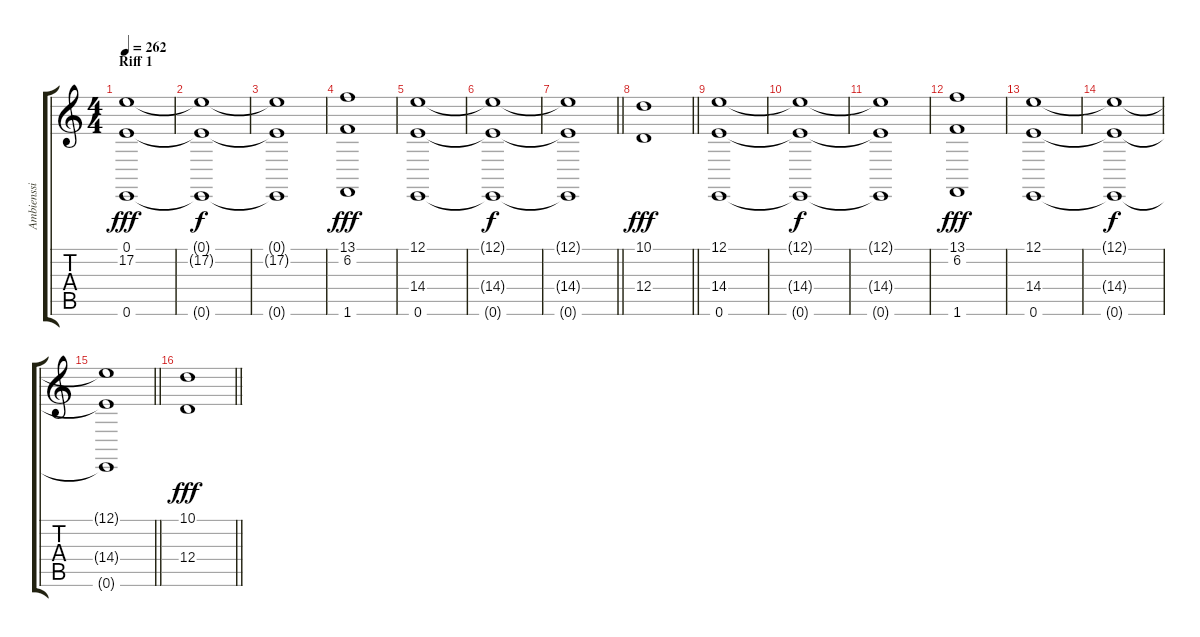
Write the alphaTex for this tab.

\track ("Ambienssi" "Ambienssi") {instrument pad6metallic}
\staff {score tabs}
\tuning (E4 B3 G3 D3 A2 E2) {hide}
\ts (4 4)
\section ("" "Riff 1")
\tempo 262
\clef g2
\ks c
(0.1 17.2 0.6).1{dy fff} |
(0.1{t} 17.2{t} 0.6{t}).1{dy f} |
(0.1{t} 17.2{t} 0.6{t}).1 |
(13.1 6.2 1.6).1{dy fff} |
(12.1 14.4 0.6).1 |
(12.1{t} 14.4{t} 0.6{t}).1{dy f} |
\barLineRight lightlight
(12.1{t} 14.4{t} 0.6{t}).1 |
\barLineRight lightlight
(10.1 12.4).1{dy fff} |
(12.1 14.4 0.6).1 |
(12.1{t} 14.4{t} 0.6{t}).1{dy f} |
(12.1{t} 14.4{t} 0.6{t}).1 |
(13.1 6.2 1.6).1{dy fff} |
(12.1 14.4 0.6).1 |
(12.1{t} 14.4{t} 0.6{t}).1{dy f} |
\barLineRight lightlight
(12.1{t} 14.4{t} 0.6{t}).1 |
\barLineRight lightlight
(10.1 12.4).1{dy fff}
